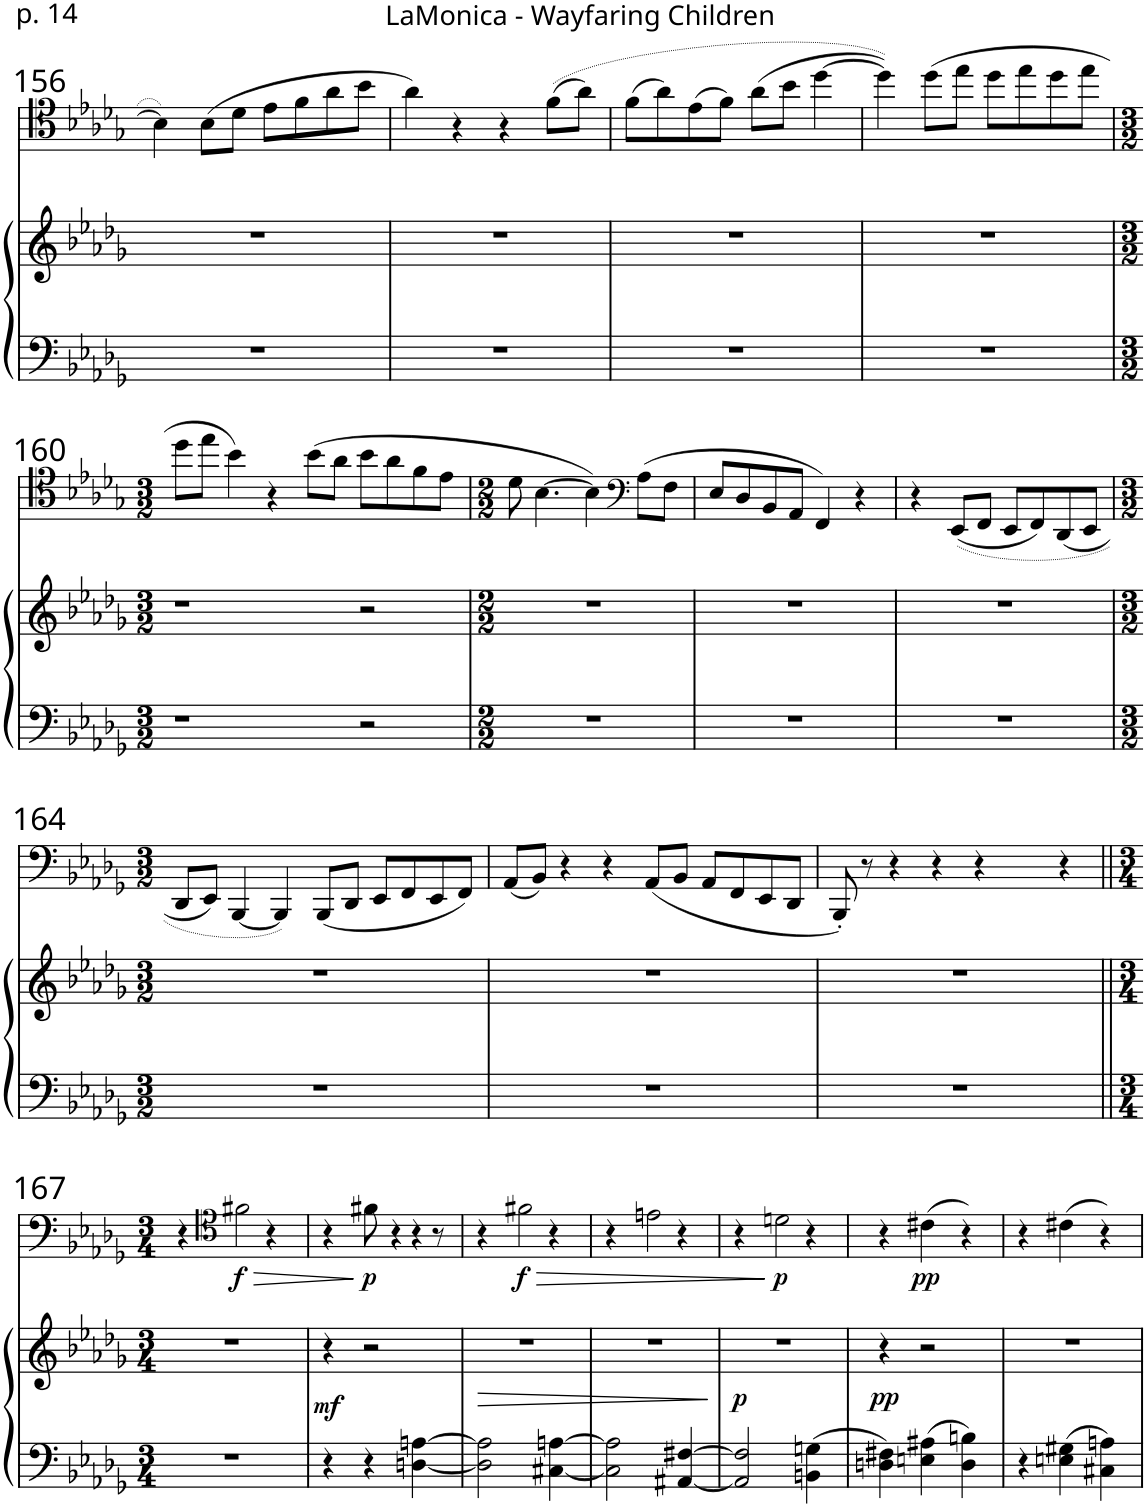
**kern	**kern	**dynam	**kern	**dynam
*part2	*part2	*part2	*part1	*part1
*staff3	*staff2	*staff2/3	*staff1	*staff1
*I"Piano	*	*	*I"Bassoon	*
*I'Pno	*	*	*I'Bsn	*
!!LO:PB:g=z
*clefF4	*clefG2	*	*clefC4	*
*k[b-e-a-d-g-]	*k[b-e-a-d-g-]	*	*k[b-e-a-d-g-]	*
*M2/2	*M2/2	*	*M2/2	*
=156	=156	=156	=156	=156
1r	1r	.	4B-\]	.
.	.	.	(8B-\L	.
.	.	.	8d-\J	.
.	.	.	8e-\L	.
.	.	.	8f\	.
.	.	.	8a-\	.
.	.	.	8b-\J	.
=157	=157	=157	=157	=157
1r	1r	.	4a-\)	.
.	.	.	4r	.
.	.	.	4r	.
.	.	.	((8f\L	.
.	.	.	8a-\J)	.
=158	=158	=158	=158	=158
1r	1r	.	(8f\L	.
.	.	.	8a-\)	.
.	.	.	(8e-\	.
.	.	.	8f\J)	.
.	.	.	(8a-\L	.
.	.	.	8b-\J	.
.	.	.	[4dd-\	.
=159	=159	=159	=159	=159
1r	1r	.	4dd-\]))	.
.	.	.	(8dd-\L	.
.	.	.	8ee-\J	.
.	.	.	8dd-\L	.
.	.	.	8ee-\	.
.	.	.	8dd-\	.
.	.	.	8ee-\J	.
!!LO:LB:g=z
=160	=160	=160	=160	=160
*M3/2	*M3/2	*	*M3/2	*
1r	1r	.	8dd-\L	.
.	.	.	8ee-\J	.
.	.	.	4b-\)	.
.	.	.	4r	.
.	.	.	(8b-\L	.
.	.	.	8a-\J	.
2r	2r	.	8b-\L	.
.	.	.	8a-\	.
.	.	.	8f\	.
.	.	.	8e-\J	.
=161	=161	=161	=161	=161
*M2/2	*M2/2	*	*M2/2	*
1r	1r	.	8d-\	.
.	.	.	[4.B-\	.
.	.	.	4B-\])	.
*	*	*	*clefF4	*
.	.	.	(8A-\L	.
.	.	.	8F\J	.
=162	=162	=162	=162	=162
1r	1r	.	8E-/L	.
.	.	.	8D-/	.
.	.	.	8BB-/	.
.	.	.	8AA-/J	.
.	.	.	4FF/)	.
.	.	.	4r	.
=163	=163	=163	=163	=163
1r	1r	.	4r	.
.	.	.	((8EE-/L	.
.	.	.	8FF/J	.
.	.	.	8EE-/L	.
.	.	.	8FF/)	.
.	.	.	(8DD-/	.
.	.	.	8EE-/J	.
!!LO:LB:g=z
=164	=164	=164	=164	=164
*M3/2	*M3/2	*	*M3/2	*
1.r	1.r	.	8DD-/L	.
.	.	.	8EE-/J)	.
.	.	.	[4BBB-/	.
.	.	.	4BBB-/])	.
.	.	.	(8BBB-/L	.
.	.	.	8DD-/J	.
.	.	.	8EE-/L	.
.	.	.	8FF/	.
.	.	.	8EE-/	.
.	.	.	8FF/J)	.
=165	=165	=165	=165	=165
1.r	1.r	.	(8AA-/L	.
.	.	.	8BB-/J)	.
.	.	.	4r	.
.	.	.	4r	.
.	.	.	(8AA-/L	.
.	.	.	8BB-/J	.
.	.	.	8AA-/L	.
.	.	.	8FF/	.
.	.	.	8EE-/	.
.	.	.	8DD-/J	.
=166	=166	=166	=166	=166
1.r	1.r	.	8BBB-'/)	.
.	.	.	8r	.
.	.	.	4r	.
.	.	.	4r	.
.	.	.	4r	.
.	.	.	4ryy	.
.	.	.	4r	.
!!LO:LB:g=z
=167||	=167||	=167||	=167||	=167||
*M3/4	*M3/4	*	*M3/4	*
2.r	2.r	.	4r	.
*	*	*	*clefC4	*
!	!	!	!	!LO:HP:b
!	!	!	!	!LO:DY:n=1:b
.	.	.	2f#X\	> f
4ryy	4ryy	.	4r	.
=168	=168	=168	=168	=168
!	!	!LO:DY:b	!	!
4r	4r	mf	4r	.
!	!	!	!	!LO:DY:n=1:b
4r	2r	.	8f#X\	] p
.	.	.	4r	.
[4Dn\ [4An\	.	.	.	.
.	.	.	4r	.
4ryy	4ryy	.	.	.
.	.	.	8r	.
=169	=169	=169	=169	=169
!	!	!LO:HP:b	!	!
2D\] 2A\]	2.r	>	4r	.
!	!	!	!	!LO:HP:b
!	!	!	!	!LO:DY:n=1:b
.	.	.	2f#X\	> f
[4C#X\ [4An\	.	.	.	.
4ryy	4ryy	.	4r	.
=170	=170	=170	=170	=170
2C#\] 2A\]	2.r	.	4r	.
.	.	.	2en\	.
[4AA#X/ [4F#X/	.	.	.	.
4ryy	4ryy	]	4r	.
=171	=171	=171	=171	=171
!	!	!LO:DY:b	!	!
2AA#/] 2F#/]	2.r	p	4r	.
!	!	!	!	!LO:DY:n=1:b
.	.	.	2dn\	] p
4BBn\ 4Gn\	.	.	.	.
4ryy	4ryy	.	4r	.
=172	=172	=172	=172	=172
!	!	!LO:DY:b	!	!
4Dn\ 4F#X\	4r	pp	4r	.
!	!	!	!	!LO:DY:b
4En\ 4A#X\	2r	.	4c#X\	pp
4D\ 4Bn\	.	.	4r	.
=173	=173	=173	=173	=173
4r	2.r	.	4r	.
4En\ 4G#X\	.	.	4c#X\	.
4C#X\ 4An\	.	.	4r	.
=	=	=	=	=
*-	*-	*-	*-	*-
